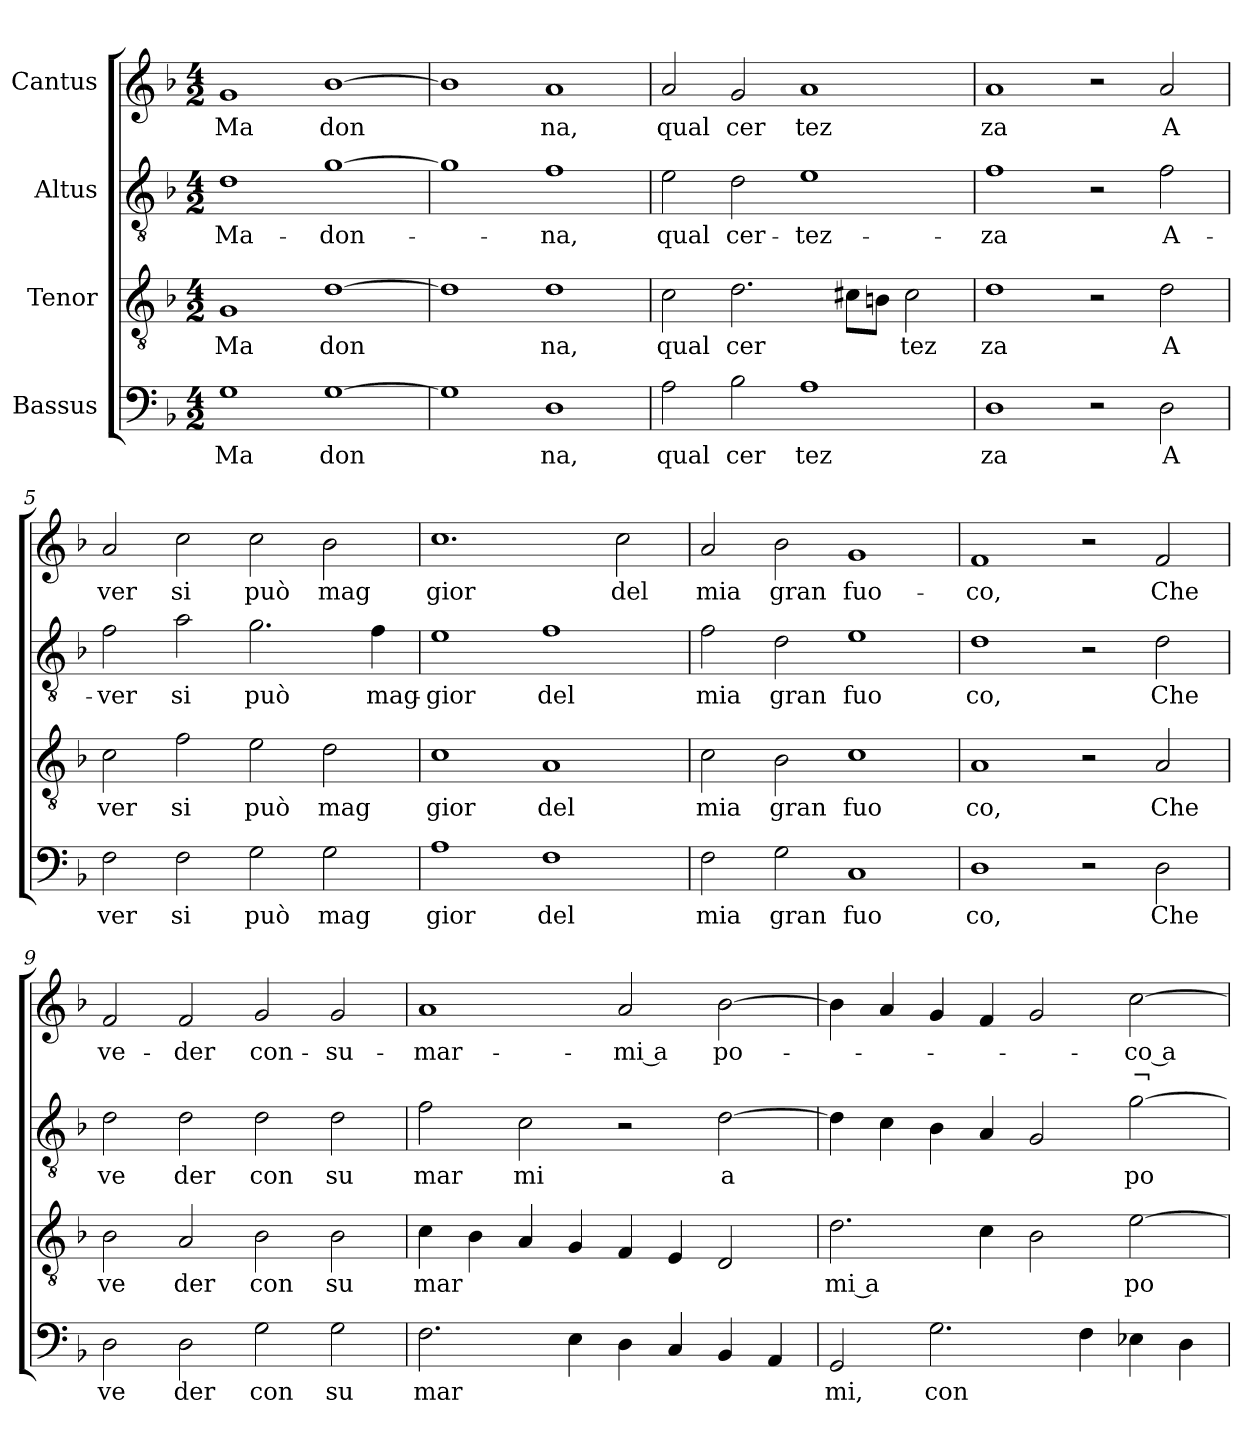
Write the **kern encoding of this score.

**kern	**text	**kern	**text	**kern	**text	**kern	**text	**text
*part4	*part4	*part3	*part3	*part2	*part2	*part1	*part1	*part1
*staff4	*staff4	*staff3	*staff3	*staff2	*staff2	*staff1	*staff1	*staff1
*I"Bassus	*	*I"Tenor	*	*I"Altus	*	*I"Cantus	*	*
*clefF4	*	*clefGv2	*	*clefGv2	*	*clefG2	*	*
*k[b-]	*	*k[b-]	*	*k[b-]	*	*k[b-]	*	*
*M4/2	*	*M4/2	*	*M4/2	*	*M4/2	*	*
=1	=1	=1	=1	=1	=1	=1	=1	=1
!	!LO:LY:b	!	!LO:LY:b	!	!LO:LY:b	!	!LO:LY:b	!
1G	Ma	1G	Ma	1d	Ma-	1g	Ma	.
!	!LO:LY:b	!	!LO:LY:b	!	!LO:LY:b	!	!LO:LY:b	!
[1G	don	[1d	don	[1g	-don-	[1b-	don	.
=2	=2	=2	=2	=2	=2	=2	=2	=2
1G]	.	1d]	.	1g]	.	1b-]	.	.
!	!LO:LY:b	!	!LO:LY:b	!	!LO:LY:b	!	!LO:LY:b	!
1D	na,	1d	na,	1f	-na,	1a	na,	.
=3	=3	=3	=3	=3	=3	=3	=3	=3
!	!LO:LY:b	!	!LO:LY:b	!	!LO:LY:b	!	!LO:LY:b	!
2A\	qual	2c\	qual	2e\	qual	2a/	qual	.
!	!LO:LY:b	!	!LO:LY:b	!	!LO:LY:b	!	!LO:LY:b	!
2B-\	cer	2.d\	cer	2d\	cer-	2g/	cer	.
!	!LO:LY:b	!	!	!	!LO:LY:b	!	!LO:LY:b	!
1A	tez	.	.	1e	-tez-	1a	tez	.
.	.	8c#XL	.	.	.	.	.	.
.	.	8BnJ	.	.	.	.	.	.
!	!	!	!LO:LY:b	!	!	!	!	!
.	.	2c#\	tez	.	.	.	.	.
=4	=4	=4	=4	=4	=4	=4	=4	=4
!	!LO:LY:b	!	!LO:LY:b	!	!LO:LY:b	!	!LO:LY:b	!
1D	za	1d	za	1f	-za	1a	za	.
2r	.	2r	.	2r	.	2r	.	.
!	!LO:LY:b	!	!LO:LY:b	!	!LO:LY:b	!	!LO:LY:b	!
2D\	A	2d\	A	2f\	A-	2a/	A	.
=5	=5	=5	=5	=5	=5	=5	=5	=5
!	!LO:LY:b	!	!LO:LY:b	!	!LO:LY:b	!	!LO:LY:b	!
2F\	ver	2c\	ver	2f\	-ver	2a/	ver	.
!	!LO:LY:b	!	!LO:LY:b	!	!LO:LY:b	!	!LO:LY:b	!
2F\	si	2f\	si	2a\	si	2cc\	si	.
!	!LO:LY:b	!	!LO:LY:b	!	!LO:LY:b	!	!LO:LY:b	!
2G\	può	2e\	può	2.g\	può	2cc\	può	.
!	!LO:LY:b	!	!LO:LY:b	!	!	!	!LO:LY:b	!
2G\	mag	2d\	mag	.	.	2b-\	mag	.
!	!	!	!	!	!LO:LY:b	!	!	!
.	.	.	.	4f\	mag-	.	.	.
=6	=6	=6	=6	=6	=6	=6	=6	=6
!	!LO:LY:b	!	!LO:LY:b	!	!LO:LY:b	!	!LO:LY:b	!
1A	gior	1c	gior	1e	-gior	1.cc	gior	.
!	!LO:LY:b	!	!LO:LY:b	!	!LO:LY:b	!	!	!
1F	del	1A	del	1f	del	.	.	.
!	!	!	!	!	!	!	!LO:LY:b	!
.	.	.	.	.	.	2cc\	del	.
!!LO:LB:g=z
=7	=7	=7	=7	=7	=7	=7	=7	=7
!	!LO:LY:b	!	!LO:LY:b	!	!LO:LY:b	!	!LO:LY:b	!
2F\	mia	2c\	mia	2f\	mia	2a/	mia	.
!	!LO:LY:b	!	!LO:LY:b	!	!LO:LY:b	!	!LO:LY:b	!
2G\	gran	2B-\	gran	2d\	gran	2b-\	gran	.
!	!LO:LY:b	!	!LO:LY:b	!	!LO:LY:b	!	!LO:LY:b	!
1C	fuo	1c	fuo	1e	fuo	1g	fuo-	.
=8	=8	=8	=8	=8	=8	=8	=8	=8
!	!LO:LY:b	!	!LO:LY:b	!	!LO:LY:b	!	!LO:LY:b	!
1D	co,	1A	co,	1d	co,	1f	-co,	.
2r	.	2r	.	2r	.	2r	.	.
!	!LO:LY:b	!	!LO:LY:b	!	!LO:LY:b	!	!LO:LY:b	!
2D\	Che	2A/	Che	2d\	Che	2f/	Che	.
=9	=9	=9	=9	=9	=9	=9	=9	=9
!	!LO:LY:b	!	!LO:LY:b	!	!LO:LY:b	!	!LO:LY:b	!
2D\	ve	2B-\	ve	2d\	ve	2f/	ve-	.
!	!LO:LY:b	!	!LO:LY:b	!	!LO:LY:b	!	!LO:LY:b	!
2D\	der	2A/	der	2d\	der	2f/	-der	.
!	!LO:LY:b	!	!LO:LY:b	!	!LO:LY:b	!	!LO:LY:b	!
2G\	con	2B-\	con	2d\	con	2g/	con-	.
!	!LO:LY:b	!	!LO:LY:b	!	!LO:LY:b	!	!LO:LY:b	!
2G\	su	2B-\	su	2d\	su	2g/	-su-	.
=10	=10	=10	=10	=10	=10	=10	=10	=10
!	!LO:LY:b	!	!LO:LY:b	!	!LO:LY:b	!	!LO:LY:b	!
2.F\	mar	4c\	mar	2f\	mar	1a	-mar-	.
.	.	4B-\	.	.	.	.	.	.
!	!	!	!	!	!LO:LY:b	!	!	!
.	.	4A/	.	2c\	mi	.	.	.
4E\	.	4G/	.	.	.	.	.	.
!	!	!	!	!	!	!	!LO:LY:b	!
4D\	.	4F/	.	2r	.	2a/	mi a	.
4C/	.	4E/	.	.	.	.	.	.
!	!	!	!	!	!LO:LY:b	!	!LO:LY:b	!
4BB-/	.	2D/	.	[2d\	a	[2b-\	po-	.
4AA/	.	.	.	.	.	.	.	.
=11	=11	=11	=11	=11	=11	=11	=11	=11
!	!LO:LY:b	!	!LO:LY:b	!	!	!	!	!
2GG/	mi,	2.d\	mi a	4d\]	.	4b-\]	.	.
.	.	.	.	4c\	.	4a/	.	.
!	!LO:LY:b	!	!	!	!	!	!	!
2.G\	con	.	.	4B-\	.	4g/	.	.
.	.	4c\	.	4A/	.	4f/	.	.
.	.	2B-\	.	2G/	.	2g/	.	.
4F\	.	.	.	.	.	.	.	.
!	!	!	!LO:LY:b	!	!LO:LY:b	!	!LO:LY:b	!LO:LY:b
4E-X\	.	[2e\	po	[2g\	po	[2cc\	co a	¬-
4D\	.	.	.	.	.	.	.	.
=	=	=	=	=	=	=	=	=
*-	*-	*-	*-	*-	*-	*-	*-	*-
